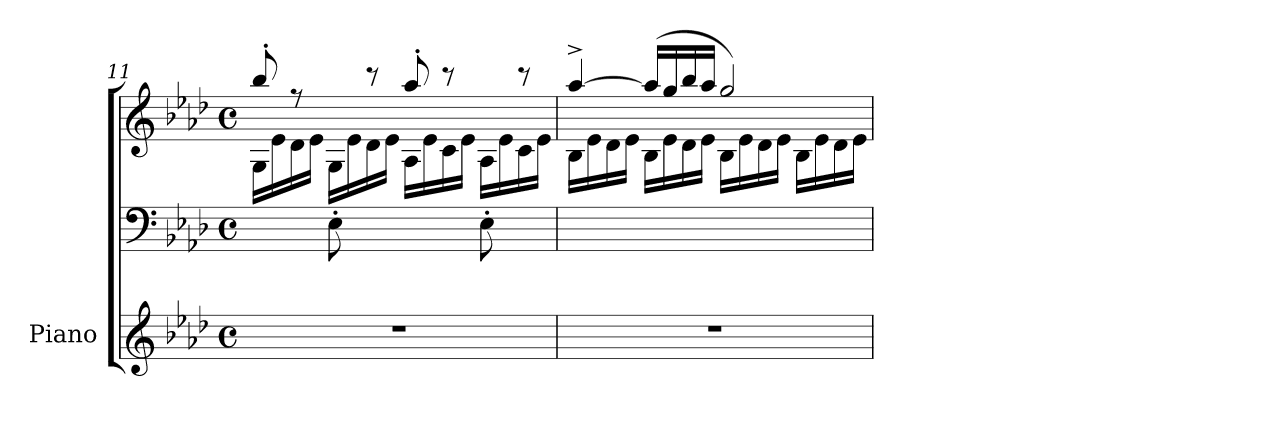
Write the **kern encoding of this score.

**kern	**kern	**kern
*part1	*part1	*part1
*staff3	*staff2	*staff1
*I"Piano	*	*
*I'Pno	*	*
!!LO:LB:g=z
*clefG2	*clefF4	*clefG2
*k[b-e-a-d-]	*k[b-e-a-d-]	*k[b-e-a-d-]
*M4/4	*M4/4	*M4/4
*met(c)	*met(c)	*met(c)
=11	=11	=11
*	*	*^
1r	4ryy	8bb-'>/	16G\LL
.	.	.	16e-\
.	.	8rff	16d-\
.	.	.	16e-\JJ
.	8E-<'>\	8ryy	16G\LL
.	.	.	16e-\
.	4.ryy	8r	16d-\
.	.	.	16e-\JJ
.	.	8aa-'>/	16A-\LL
.	.	.	16e-\
.	.	8r	16c\
.	.	.	16e-\JJ
.	8E-<'>\	8ryy	16A-\LL
.	.	.	16e-\
.	8ryy	8r	16c\
.	.	.	16e-\JJ
=12	=12	=12	=12
1r	1ryy	[4aa-^>/	16B-\LL
.	.	.	16e-\
.	.	.	16d-\
.	.	.	16e-\JJ
.	.	(>16aa-/LL]	16B-\LL
.	.	16gg/	16e-\
.	.	16bb-/	16d-\
.	.	16aa-/JJ	16e-\JJ
.	.	2gg/)	16B-\LL
.	.	.	16e-\
.	.	.	16d-\
.	.	.	16e-\JJ
.	.	.	16B-\LL
.	.	.	16e-\
.	.	.	16d-\
.	.	.	16e-\JJ
*	*	*v	*v
=	=	=
*-	*-	*-
